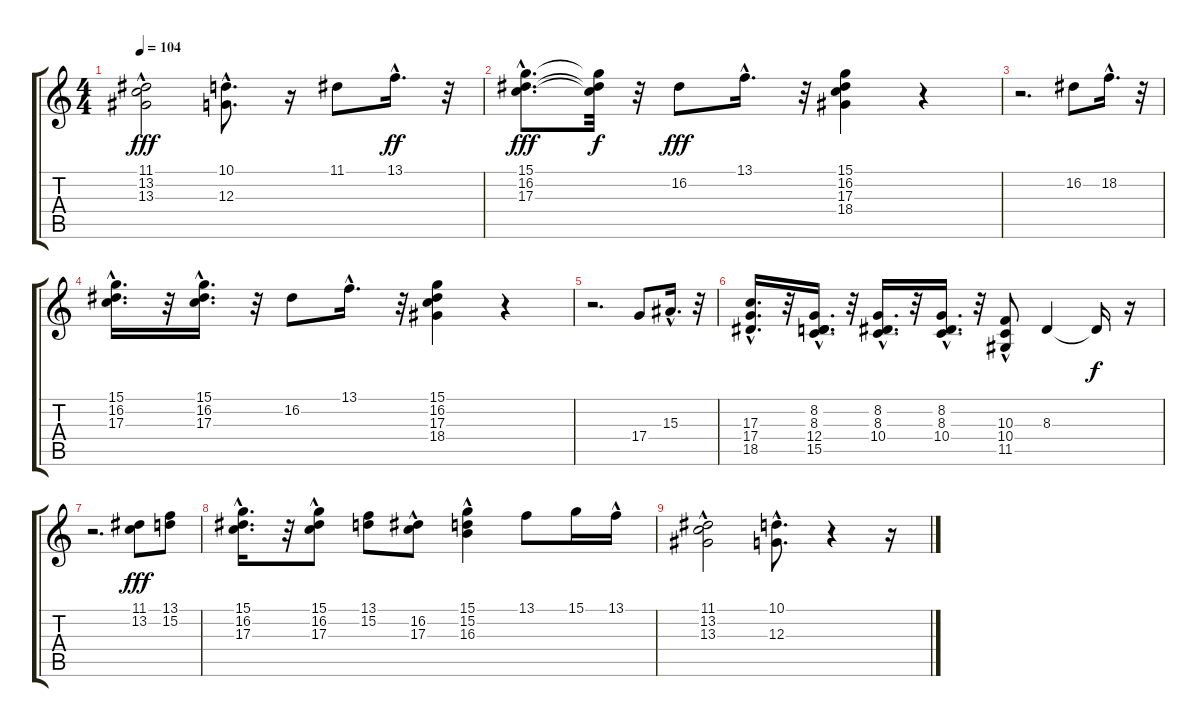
\track "" {instrument choiraahs}
\staff {score tabs}
\tuning (E4 B3 G3 D3 A2 E2) {hide}
\ts (4 4)
\tempo 104
\clef g2
\ks c
(11.1 13.2 13.3{hac}).2{dy fff} (10.1{hac} 12.3{hac}).8{d} r.16 11.1.8 13.1{hac}.16{d dy ff} r.32 |
(15.1{hac} 16.2{hac} 17.3{hac}).8{d dy fff} (15.1{t} 16.2{t} 17.3{t}).32{dy f} r.32 16.2.8{dy fff} 13.1{hac}.16{d} r.32 (15.1 16.2 17.3 18.4).4 r.4 |
r.2{d} 16.2.8 18.2{hac}.16{d} r.32 |
(15.1{hac} 16.2{hac} 17.3{hac}).16{d} r.32 (15.1{hac} 16.2{hac} 17.3{hac}).16{d} r.32 16.2.8 13.1{hac}.16{d} r.32 (15.1 16.2 17.3 18.4).4 r.4 |
r.2{d} 17.4.8 15.3{hac}.16{d} r.32 |
(17.3{hac} 17.4{hac} 18.5{hac}).16{d} r.32 (8.2{hac} 8.3 12.4 15.5).16{d} r.32 (8.2{hac} 8.3{hac} 10.4{hac}).16{d} r.32 (8.2{hac} 8.3 10.4{hac}).16{d} r.32 (10.3 10.4{hac} 11.5{hac}).8 8.3.4 8.3{t}.16{dy f} r.16 |
r.2{d} (11.1 13.2).8{dy fff} (13.1 15.2).8 |
(15.1{hac} 16.2{hac} 17.3{hac}).16{d} r.32 (15.1 16.2 17.3{hac}).8 (13.1 15.2).8 (16.2 17.3{hac}).8 (15.1 15.2{hac} 16.3{hac}).4 13.1.8 15.1.16 13.1{hac}.16 |
(11.1 13.2 13.3{hac}).2 (10.1{hac} 12.3{hac}).8{d} r.4 r.16
